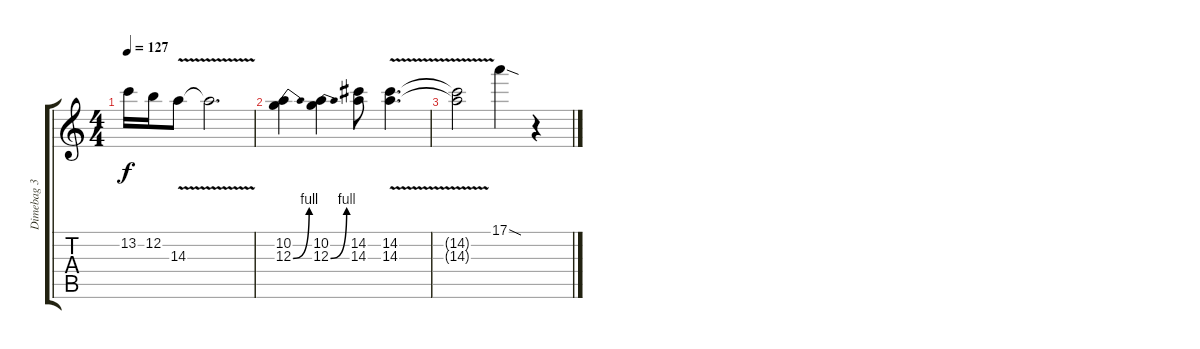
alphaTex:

\track ("Dimebag 3" "Dimebag 3") {instrument overdrivenguitar}
\staff {score tabs}
\tuning (E4 B3 G3 D3 A2 E2) {hide}
\ts (4 4)
\tempo 127
\clef g2
\ks c
13.2.16{dy f} 12.2.16 14.3{v}.8 14.3{t}.2{d} |
(10.2 12.3{be (bend 0 0 60 4)}).4 (10.2 12.3{be (bend 0 0 60 4)}).4 (14.2 14.3).8 (14.2{v} 14.3{v}).4{d} |
(14.2{t} 14.3{t}).2 17.1{sod}.4 r.4
